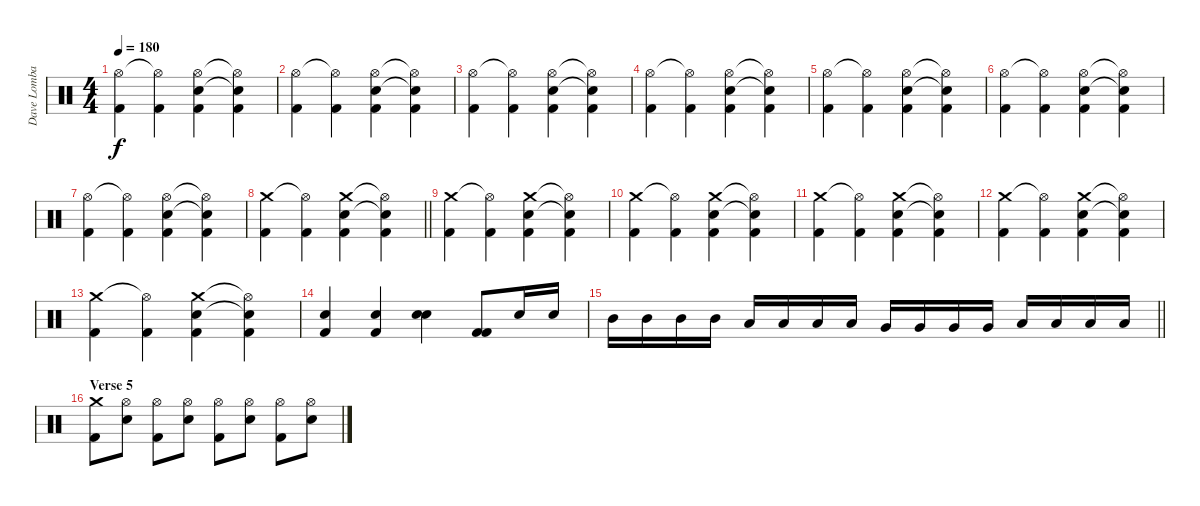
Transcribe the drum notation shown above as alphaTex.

\track ("Dave Lombardo" "Dave Lomba") {instrument percussion}
\staff {score}
\articulation defaults
\ts (4 4)
\tempo 180
\clef neutral
\ks c
("Hi-Hat (open)" "Kick (hit) 2").4{dy f} ("Hi-Hat (open)"{t} "Kick (hit) 2").4 ("Snare (hit) 2" "Hi-Hat (open)" "Kick (hit) 2").4 ("Snare (hit) 2"{t} "Hi-Hat (open)"{t} "Kick (hit) 2").4 |
("Hi-Hat (open)" "Kick (hit) 2").4 ("Hi-Hat (open)"{t} "Kick (hit) 2").4 ("Snare (hit) 2" "Hi-Hat (open)" "Kick (hit) 2").4 ("Snare (hit) 2"{t} "Hi-Hat (open)"{t} "Kick (hit) 2").4 |
("Hi-Hat (open)" "Kick (hit) 2").4 ("Hi-Hat (open)"{t} "Kick (hit) 2").4 ("Snare (hit) 2" "Hi-Hat (open)" "Kick (hit) 2").4 ("Snare (hit) 2"{t} "Hi-Hat (open)"{t} "Kick (hit) 2").4 |
("Hi-Hat (open)" "Kick (hit) 2").4 ("Hi-Hat (open)"{t} "Kick (hit) 2").4 ("Snare (hit) 2" "Hi-Hat (open)" "Kick (hit) 2").4 ("Snare (hit) 2"{t} "Hi-Hat (open)"{t} "Kick (hit) 2").4 |
("Hi-Hat (open)" "Kick (hit) 2").4 ("Hi-Hat (open)"{t} "Kick (hit) 2").4 ("Snare (hit) 2" "Hi-Hat (open)" "Kick (hit) 2").4 ("Snare (hit) 2"{t} "Hi-Hat (open)"{t} "Kick (hit) 2").4 |
("Hi-Hat (open)" "Kick (hit) 2").4 ("Hi-Hat (open)"{t} "Kick (hit) 2").4 ("Snare (hit) 2" "Hi-Hat (open)" "Kick (hit) 2").4 ("Snare (hit) 2"{t} "Hi-Hat (open)"{t} "Kick (hit) 2").4 |
("Hi-Hat (open)" "Kick (hit) 2").4 ("Hi-Hat (open)"{t} "Kick (hit) 2").4 ("Snare (hit) 2" "Hi-Hat (open)" "Kick (hit) 2").4 ("Snare (hit) 2"{t} "Hi-Hat (open)"{t} "Kick (hit) 2").4 |
\barLineRight lightlight
("Crash medium (hit)" "Kick (hit) 2").4 ("Hi-Hat (open)"{t} "Kick (hit) 2").4 ("Snare (hit) 2" "Crash medium (hit)" "Kick (hit) 2").4 ("Snare (hit) 2"{t} "Hi-Hat (open)"{t} "Kick (hit) 2").4 |
("Crash medium (hit)" "Kick (hit) 2").4 ("Hi-Hat (open)"{t} "Kick (hit) 2").4 ("Snare (hit) 2" "Crash medium (hit)" "Kick (hit) 2").4 ("Snare (hit) 2"{t} "Hi-Hat (open)"{t} "Kick (hit) 2").4 |
("Crash medium (hit)" "Kick (hit) 2").4 ("Hi-Hat (open)"{t} "Kick (hit) 2").4 ("Snare (hit) 2" "Crash medium (hit)" "Kick (hit) 2").4 ("Snare (hit) 2"{t} "Hi-Hat (open)"{t} "Kick (hit) 2").4 |
("Crash medium (hit)" "Kick (hit) 2").4 ("Hi-Hat (open)"{t} "Kick (hit) 2").4 ("Snare (hit) 2" "Crash medium (hit)" "Kick (hit) 2").4 ("Snare (hit) 2"{t} "Hi-Hat (open)"{t} "Kick (hit) 2").4 |
("Crash medium (hit)" "Kick (hit) 2").4 ("Hi-Hat (open)"{t} "Kick (hit) 2").4 ("Snare (hit) 2" "Crash medium (hit)" "Kick (hit) 2").4 ("Snare (hit) 2"{t} "Hi-Hat (open)"{t} "Kick (hit) 2").4 |
("Crash medium (hit)" "Kick (hit) 2").4 ("Hi-Hat (open)"{t} "Kick (hit) 2").4 ("Snare (hit) 2" "Crash medium (hit)" "Kick (hit) 2").4 ("Snare (hit) 2"{t} "Hi-Hat (open)"{t} "Kick (hit) 2").4 |
("Snare (hit) 2" "Kick (hit) 2").4 ("Snare (hit) 2" "Kick (hit) 2").4 ("Snare (hit) 2" "Snare (hit) 2").4 ("Kick (hit) 2" "Kick (hit) 2").8 "Snare (hit) 2".16 "Snare (hit) 2".16 |
\barLineRight lightlight "Mid Tom (hit)".16 "Mid Tom (hit)".16 "Mid Tom (hit)".16 "Mid Tom (hit)".16 "Low Tom (hit)".16 "Low Tom (hit)".16 "Low Tom (hit)".16 "Low Tom (hit)".16 "Very Low Tom (hit)".16 "Very Low Tom (hit)".16 "Very Low Tom (hit)".16 "Very Low Tom (hit)".16 "Low Floor Tom (hit)".16 "Low Floor Tom (hit)".16 "Low Floor Tom (hit)".16 "Low Floor Tom (hit)".16
|
\section ("" "Verse 5")
("Kick (hit) 2" "Crash medium (hit)").8 ("Snare (hit) 2" "Hi-Hat (open)").8 ("Kick (hit) 2" "Hi-Hat (open)").8 ("Snare (hit) 2" "Hi-Hat (open)").8 ("Kick (hit) 2" "Hi-Hat (open)").8 ("Snare (hit) 2" "Hi-Hat (open)").8 ("Kick (hit) 2" "Hi-Hat (open)").8 ("Snare (hit) 2" "Hi-Hat (open)").8
